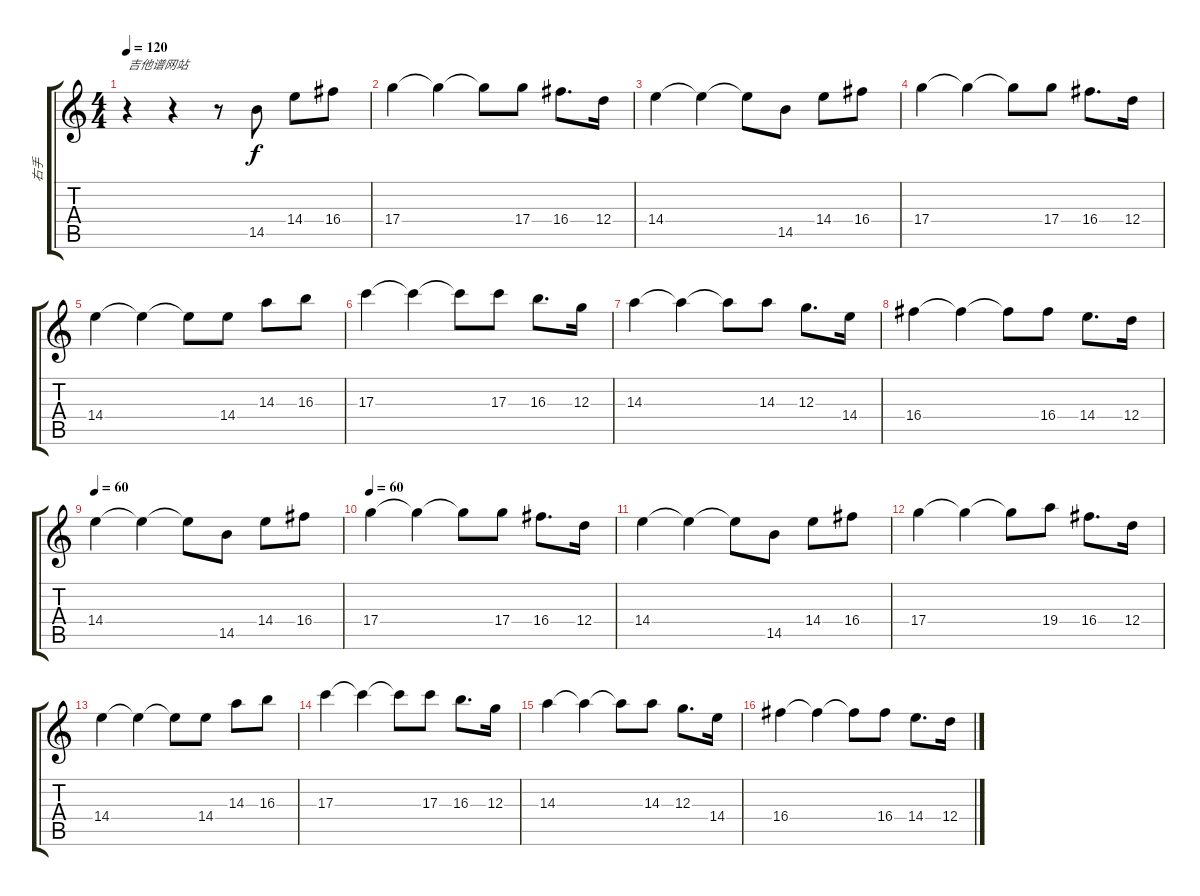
\track ("右手" "右手") {instrument electricguitarmuted}
\staff {score tabs}
\tuning (E4 B3 G3 D3 A2 E2) {hide}
\ts (4 4)
\tempo 120
\tempo 60
\tempo 120
\clef g2
\ks c
r.4{txt "吉他谱网站" dy f instrument electricguitarmuted} r.4 r.8 14.5.8 14.4.8 16.4.8 |
17.4.4 17.4{t}.4 17.4{t}.8 17.4.8 16.4.8{d} 12.4.16 |
14.4.4 14.4{t}.4 14.4{t}.8 14.5.8 14.4.8 16.4.8 |
17.4.4 17.4{t}.4 17.4{t}.8 17.4.8 16.4.8{d} 12.4.16 |
14.4.4 14.4{t}.4 14.4{t}.8 14.4.8 14.3.8 16.3.8 |
17.3.4 17.3{t}.4 17.3{t}.8 17.3.8 16.3.8{d} 12.3.16 |
14.3.4 14.3{t}.4 14.3{t}.8 14.3.8 12.3.8{d} 14.4.16 |
16.4.4 16.4{t}.4 16.4{t}.8 16.4.8 14.4.8{d} 12.4.16 |
\tempo 60
14.4.4 14.4{t}.4 14.4{t}.8 14.5.8 14.4.8 16.4.8 |
\tempo 60
17.4.4 17.4{t}.4 17.4{t}.8 17.4.8 16.4.8{d} 12.4.16 |
14.4.4 14.4{t}.4 14.4{t}.8 14.5.8 14.4.8 16.4.8 |
17.4.4 17.4{t}.4 17.4{t}.8 19.4.8 16.4.8{d} 12.4.16 |
14.4.4 14.4{t}.4 14.4{t}.8 14.4.8 14.3.8 16.3.8 |
17.3.4 17.3{t}.4 17.3{t}.8 17.3.8 16.3.8{d} 12.3.16 |
14.3.4 14.3{t}.4 14.3{t}.8 14.3.8 12.3.8{d} 14.4.16 |
16.4.4 16.4{t}.4 16.4{t}.8 16.4.8 14.4.8{d} 12.4.16
